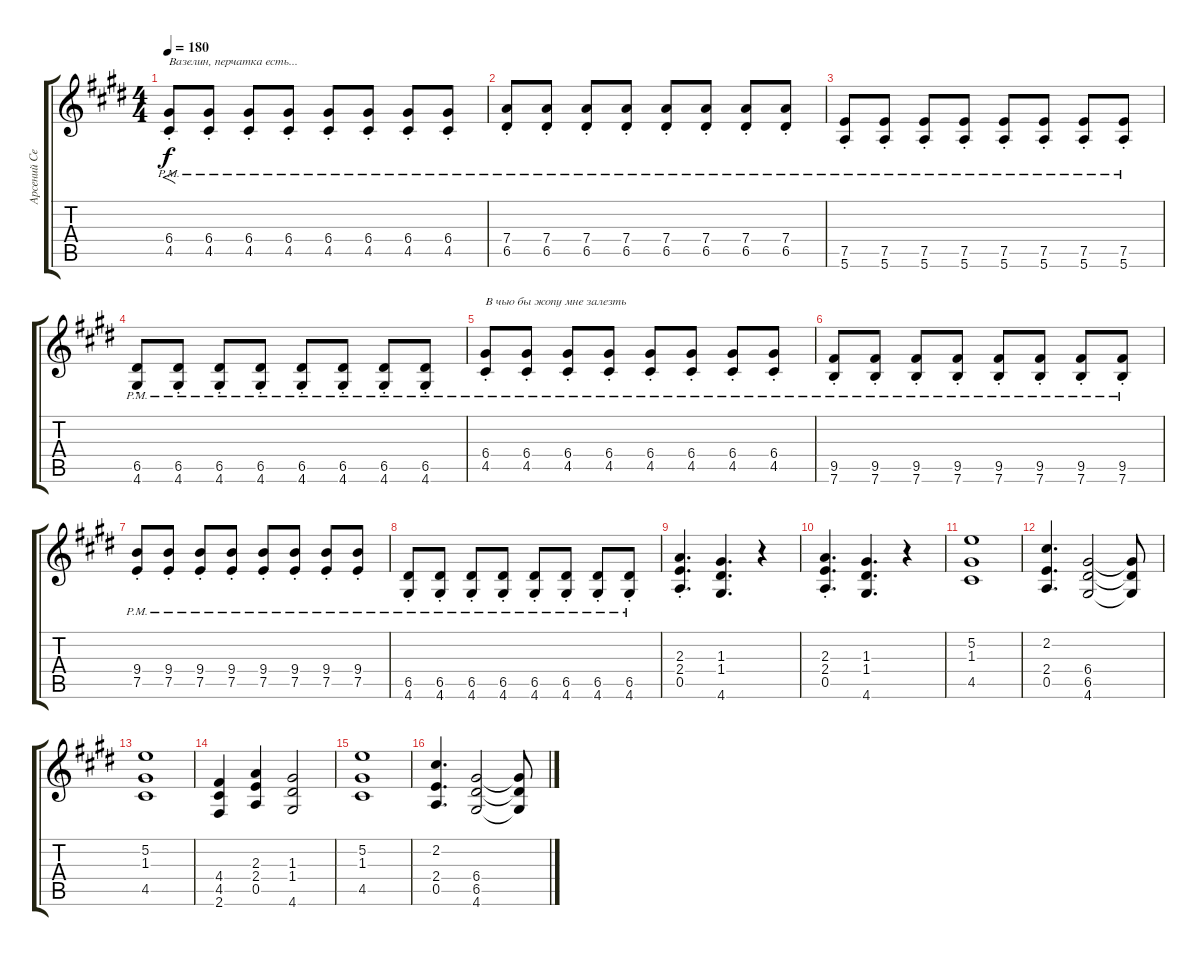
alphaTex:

\track ("Арсений Сергеев" "Арсений Се") {instrument distortionguitar}
\staff {score tabs}
\tuning (E4 B3 G3 D3 A2 E2) {hide}
\ts (4 4)
\tempo 180
\clef g2
\ks c#minor
(6.4{st} 4.5{pm st}).8{f txt "Вазелин, перчатка есть..." dy f} (6.4{pm st} 4.5{pm st}).8 (6.4{pm st} 4.5{pm st}).8 (6.4{pm st} 4.5{pm st}).8 (6.4{pm st} 4.5{pm st}).8 (6.4{pm st} 4.5{pm st}).8 (6.4{pm st} 4.5{pm st}).8 (6.4{pm st} 4.5{pm st}).8 |
(7.4{pm st} 6.5{pm st}).8 (7.4{pm st} 6.5{pm st}).8 (7.4{pm st} 6.5{pm st}).8 (7.4{pm st} 6.5{pm st}).8 (7.4{pm st} 6.5{pm st}).8 (7.4{pm st} 6.5{pm st}).8 (7.4{pm st} 6.5{pm st}).8 (7.4{pm st} 6.5{pm st}).8 |
(7.5{pm st} 5.6{pm st}).8 (7.5{pm st} 5.6{pm st}).8 (7.5{pm st} 5.6{pm st}).8 (7.5{pm st} 5.6{pm st}).8 (7.5{pm st} 5.6{pm st}).8 (7.5{pm st} 5.6{pm st}).8 (7.5{pm st} 5.6{pm st}).8 (7.5{pm st} 5.6{pm st}).8 |
(6.5{pm st} 4.6{pm st}).8 (6.5{pm st} 4.6{pm st}).8 (6.5{pm st} 4.6{pm st}).8 (6.5{pm st} 4.6{pm st}).8 (6.5{pm st} 4.6{pm st}).8 (6.5{pm st} 4.6{pm st}).8 (6.5{pm st} 4.6{pm st}).8 (6.5{pm st} 4.6{pm st}).8 |
(6.4{pm st} 4.5{pm st}).8{txt "В чью бы жопу мне залезть"} (6.4{pm st} 4.5{pm st}).8 (6.4{pm st} 4.5{pm st}).8 (6.4{pm st} 4.5{pm st}).8 (6.4{pm st} 4.5{pm st}).8 (6.4{pm st} 4.5{pm st}).8 (6.4{pm st} 4.5{pm st}).8 (6.4{pm st} 4.5{pm st}).8 |
(9.5{pm st} 7.6{pm st}).8 (9.5{pm st} 7.6{pm st}).8 (9.5{pm st} 7.6{pm st}).8 (9.5{pm st} 7.6{pm st}).8 (9.5{pm st} 7.6{pm st}).8 (9.5{pm st} 7.6{pm st}).8 (9.5{pm st} 7.6{pm st}).8 (9.5{pm st} 7.6{pm st}).8 |
(9.4{pm st} 7.5{pm st}).8 (9.4{pm st} 7.5{pm st}).8 (9.4{pm st} 7.5{pm st}).8 (9.4{pm st} 7.5{pm st}).8 (9.4{pm st} 7.5{pm st}).8 (9.4{pm st} 7.5{pm st}).8 (9.4{pm st} 7.5{pm st}).8 (9.4{pm st} 7.5{pm st}).8 |
(6.5{pm st} 4.6{pm st}).8 (6.5{pm st} 4.6{pm st}).8 (6.5{pm st} 4.6{pm st}).8 (6.5{pm st} 4.6{pm st}).8 (6.5{pm st} 4.6{pm st}).8 (6.5{pm st} 4.6{pm st}).8 (6.5{pm st} 4.6{pm st}).8 (6.5{pm st} 4.6{pm st}).8 |
(2.3{st} 2.4{st} 0.5{st}).4{d} (1.3 1.4 4.6).4{d} r.4 |
(2.3{st} 2.4{st} 0.5{st}).4{d} (1.3 1.4 4.6).4{d} r.4 |
(5.2 1.3 4.5).1 |
(2.2 2.4 0.5).4{d} (6.4 6.5 4.6).2 (6.4{t} 6.5{t} 4.6{t}).8 |
(5.2 1.3 4.5).1 |
(4.4 4.5 2.6).4 (2.3 2.4 0.5).4 (1.3 1.4 4.6).2 |
(5.2 1.3 4.5).1 |
(2.2 2.4 0.5).4{d} (6.4 6.5 4.6).2 (6.4{t} 6.5{t} 4.6{t}).8
